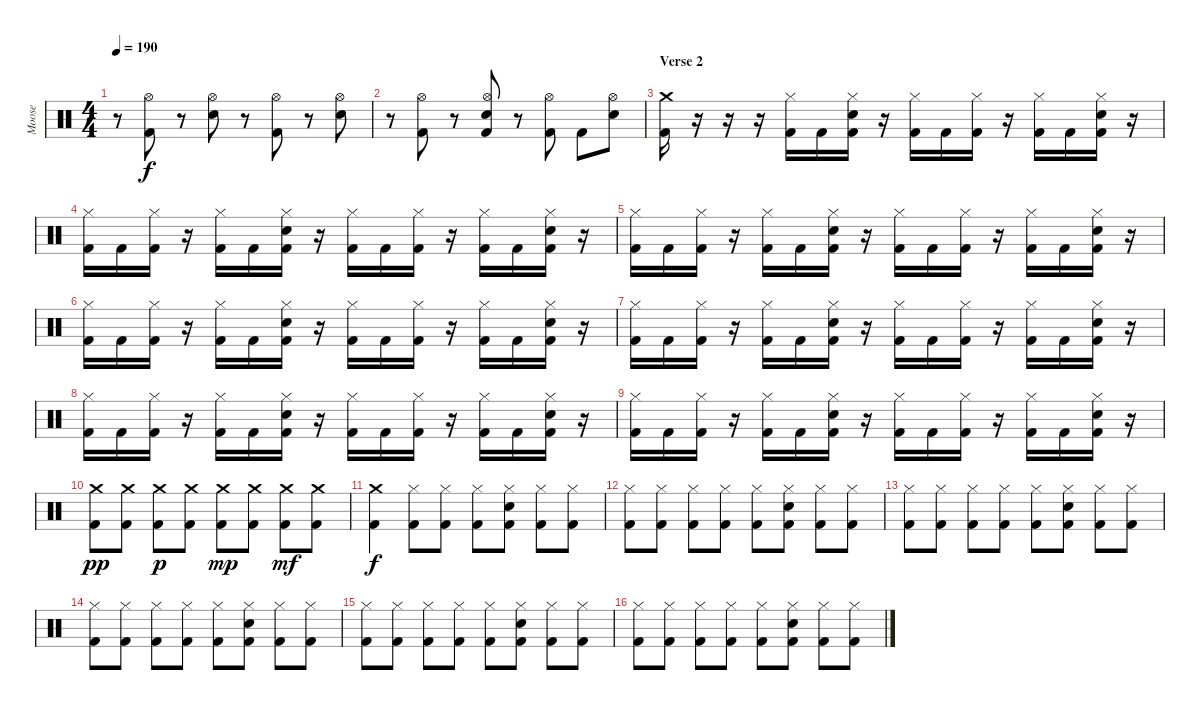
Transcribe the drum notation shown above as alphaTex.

\track ("Moose" "Moose") {instrument percussion}
\staff {score}
\articulation defaults
\ts (4 4)
\tempo 190
\clef neutral
\ks c
r.8{dy mf} ("Kick (hit) 2" "Hi-Hat (open)").8{dy f} r.8 ("Snare (hit) 2" "Hi-Hat (open)").8 r.8 ("Kick (hit) 2" "Hi-Hat (open)").8 r.8 ("Snare (hit) 2" "Hi-Hat (open)").8 |
r.8 ("Kick (hit) 2" "Hi-Hat (open)").8 r.8 ("Kick (hit) 2" "Snare (hit) 2" "Hi-Hat (open)").8 r.8 ("Kick (hit) 2" "Hi-Hat (open)").8 "Kick (hit) 2".8 ("Snare (hit) 2" "Hi-Hat (open)").8 |
\section ("" "Verse 2")
("Kick (hit) 2" "Crash medium (hit)").16 r.16 r.16 r.16 ("Kick (hit) 2" "Hi-Hat (closed)").16 "Kick (hit) 2".16 ("Kick (hit) 2" "Snare (hit) 2" "Hi-Hat (closed)").16 r.16 ("Kick (hit) 2" "Hi-Hat (closed)").16 "Kick (hit) 2".16 ("Kick (hit) 2" "Hi-Hat (closed)").16 r.16 ("Kick (hit) 2" "Hi-Hat (closed)").16 "Kick (hit) 2".16 ("Kick (hit) 2" "Snare (hit) 2" "Hi-Hat (closed)").16 r.16 |
("Kick (hit) 2" "Hi-Hat (closed)").16 "Kick (hit) 2".16 ("Kick (hit) 2" "Hi-Hat (closed)").16 r.16 ("Kick (hit) 2" "Hi-Hat (closed)").16 "Kick (hit) 2".16 ("Kick (hit) 2" "Snare (hit) 2" "Hi-Hat (closed)").16 r.16 ("Kick (hit) 2" "Hi-Hat (closed)").16 "Kick (hit) 2".16 ("Kick (hit) 2" "Hi-Hat (closed)").16 r.16 ("Kick (hit) 2" "Hi-Hat (closed)").16 "Kick (hit) 2".16 ("Kick (hit) 2" "Snare (hit) 2" "Hi-Hat (closed)").16 r.16 |
("Kick (hit) 2" "Hi-Hat (closed)").16 "Kick (hit) 2".16 ("Kick (hit) 2" "Hi-Hat (closed)").16 r.16 ("Kick (hit) 2" "Hi-Hat (closed)").16 "Kick (hit) 2".16 ("Kick (hit) 2" "Snare (hit) 2" "Hi-Hat (closed)").16 r.16 ("Kick (hit) 2" "Hi-Hat (closed)").16 "Kick (hit) 2".16 ("Kick (hit) 2" "Hi-Hat (closed)").16 r.16 ("Kick (hit) 2" "Hi-Hat (closed)").16 "Kick (hit) 2".16 ("Kick (hit) 2" "Snare (hit) 2" "Hi-Hat (closed)").16 r.16 |
("Kick (hit) 2" "Hi-Hat (closed)").16 "Kick (hit) 2".16 ("Kick (hit) 2" "Hi-Hat (closed)").16 r.16 ("Kick (hit) 2" "Hi-Hat (closed)").16 "Kick (hit) 2".16 ("Kick (hit) 2" "Snare (hit) 2" "Hi-Hat (closed)").16 r.16 ("Kick (hit) 2" "Hi-Hat (closed)").16 "Kick (hit) 2".16 ("Kick (hit) 2" "Hi-Hat (closed)").16 r.16 ("Kick (hit) 2" "Hi-Hat (closed)").16 "Kick (hit) 2".16 ("Kick (hit) 2" "Snare (hit) 2" "Hi-Hat (closed)").16 r.16 |
("Kick (hit) 2" "Hi-Hat (closed)").16 "Kick (hit) 2".16 ("Kick (hit) 2" "Hi-Hat (closed)").16 r.16 ("Kick (hit) 2" "Hi-Hat (closed)").16 "Kick (hit) 2".16 ("Kick (hit) 2" "Snare (hit) 2" "Hi-Hat (closed)").16 r.16 ("Kick (hit) 2" "Hi-Hat (closed)").16 "Kick (hit) 2".16 ("Kick (hit) 2" "Hi-Hat (closed)").16 r.16 ("Kick (hit) 2" "Hi-Hat (closed)").16 "Kick (hit) 2".16 ("Kick (hit) 2" "Snare (hit) 2" "Hi-Hat (closed)").16 r.16 |
("Kick (hit) 2" "Hi-Hat (closed)").16 "Kick (hit) 2".16 ("Kick (hit) 2" "Hi-Hat (closed)").16 r.16 ("Kick (hit) 2" "Hi-Hat (closed)").16 "Kick (hit) 2".16 ("Kick (hit) 2" "Snare (hit) 2" "Hi-Hat (closed)").16 r.16 ("Kick (hit) 2" "Hi-Hat (closed)").16 "Kick (hit) 2".16 ("Kick (hit) 2" "Hi-Hat (closed)").16 r.16 ("Kick (hit) 2" "Hi-Hat (closed)").16 "Kick (hit) 2".16 ("Kick (hit) 2" "Snare (hit) 2" "Hi-Hat (closed)").16 r.16 |
("Kick (hit) 2" "Hi-Hat (closed)").16 "Kick (hit) 2".16 ("Kick (hit) 2" "Hi-Hat (closed)").16 r.16 ("Kick (hit) 2" "Hi-Hat (closed)").16 "Kick (hit) 2".16 ("Kick (hit) 2" "Snare (hit) 2" "Hi-Hat (closed)").16 r.16 ("Kick (hit) 2" "Hi-Hat (closed)").16 "Kick (hit) 2".16 ("Kick (hit) 2" "Hi-Hat (closed)").16 r.16 ("Kick (hit) 2" "Hi-Hat (closed)").16 "Kick (hit) 2".16 ("Kick (hit) 2" "Snare (hit) 2" "Hi-Hat (closed)").16 r.16 |
("Kick (hit) 2" "Crash medium (hit)").8{dy pp} ("Kick (hit) 2" "Crash medium (hit)").8 ("Kick (hit) 2" "Crash medium (hit)").8{dy p} ("Kick (hit) 2" "Crash medium (hit)").8 ("Kick (hit) 2" "Crash medium (hit)").8{dy mp} ("Kick (hit) 2" "Crash medium (hit)").8 ("Kick (hit) 2" "Crash medium (hit)").8{dy mf} ("Kick (hit) 2" "Crash medium (hit)").8 |
("Kick (hit) 2" "Crash medium (hit)").4{dy f} ("Kick (hit) 2" "Hi-Hat (closed)").8 ("Kick (hit) 2" "Hi-Hat (closed)").8 ("Kick (hit) 2" "Hi-Hat (closed)").8 ("Kick (hit) 2" "Snare (hit) 2" "Hi-Hat (closed)").8 ("Kick (hit) 2" "Hi-Hat (closed)").8 ("Kick (hit) 2" "Hi-Hat (closed)").8 |
("Kick (hit) 2" "Hi-Hat (closed)").8 ("Kick (hit) 2" "Hi-Hat (closed)").8 ("Kick (hit) 2" "Hi-Hat (closed)").8 ("Kick (hit) 2" "Hi-Hat (closed)").8 ("Kick (hit) 2" "Hi-Hat (closed)").8 ("Kick (hit) 2" "Snare (hit) 2" "Hi-Hat (closed)").8 ("Kick (hit) 2" "Hi-Hat (closed)").8 ("Kick (hit) 2" "Hi-Hat (closed)").8 |
("Kick (hit) 2" "Hi-Hat (closed)").8 ("Kick (hit) 2" "Hi-Hat (closed)").8 ("Kick (hit) 2" "Hi-Hat (closed)").8 ("Kick (hit) 2" "Hi-Hat (closed)").8 ("Kick (hit) 2" "Hi-Hat (closed)").8 ("Kick (hit) 2" "Snare (hit) 2" "Hi-Hat (closed)").8 ("Kick (hit) 2" "Hi-Hat (closed)").8 ("Kick (hit) 2" "Hi-Hat (closed)").8 |
("Kick (hit) 2" "Hi-Hat (closed)").8 ("Kick (hit) 2" "Hi-Hat (closed)").8 ("Kick (hit) 2" "Hi-Hat (closed)").8 ("Kick (hit) 2" "Hi-Hat (closed)").8 ("Kick (hit) 2" "Hi-Hat (closed)").8 ("Kick (hit) 2" "Snare (hit) 2" "Hi-Hat (closed)").8 ("Kick (hit) 2" "Hi-Hat (closed)").8 ("Kick (hit) 2" "Hi-Hat (closed)").8 |
("Kick (hit) 2" "Hi-Hat (closed)").8 ("Kick (hit) 2" "Hi-Hat (closed)").8 ("Kick (hit) 2" "Hi-Hat (closed)").8 ("Kick (hit) 2" "Hi-Hat (closed)").8 ("Kick (hit) 2" "Hi-Hat (closed)").8 ("Kick (hit) 2" "Snare (hit) 2" "Hi-Hat (closed)").8 ("Kick (hit) 2" "Hi-Hat (closed)").8 ("Kick (hit) 2" "Hi-Hat (closed)").8 |
("Kick (hit) 2" "Hi-Hat (closed)").8 ("Kick (hit) 2" "Hi-Hat (closed)").8 ("Kick (hit) 2" "Hi-Hat (closed)").8 ("Kick (hit) 2" "Hi-Hat (closed)").8 ("Kick (hit) 2" "Hi-Hat (closed)").8 ("Kick (hit) 2" "Snare (hit) 2" "Hi-Hat (closed)").8 ("Kick (hit) 2" "Hi-Hat (closed)").8 ("Kick (hit) 2" "Hi-Hat (closed)").8
